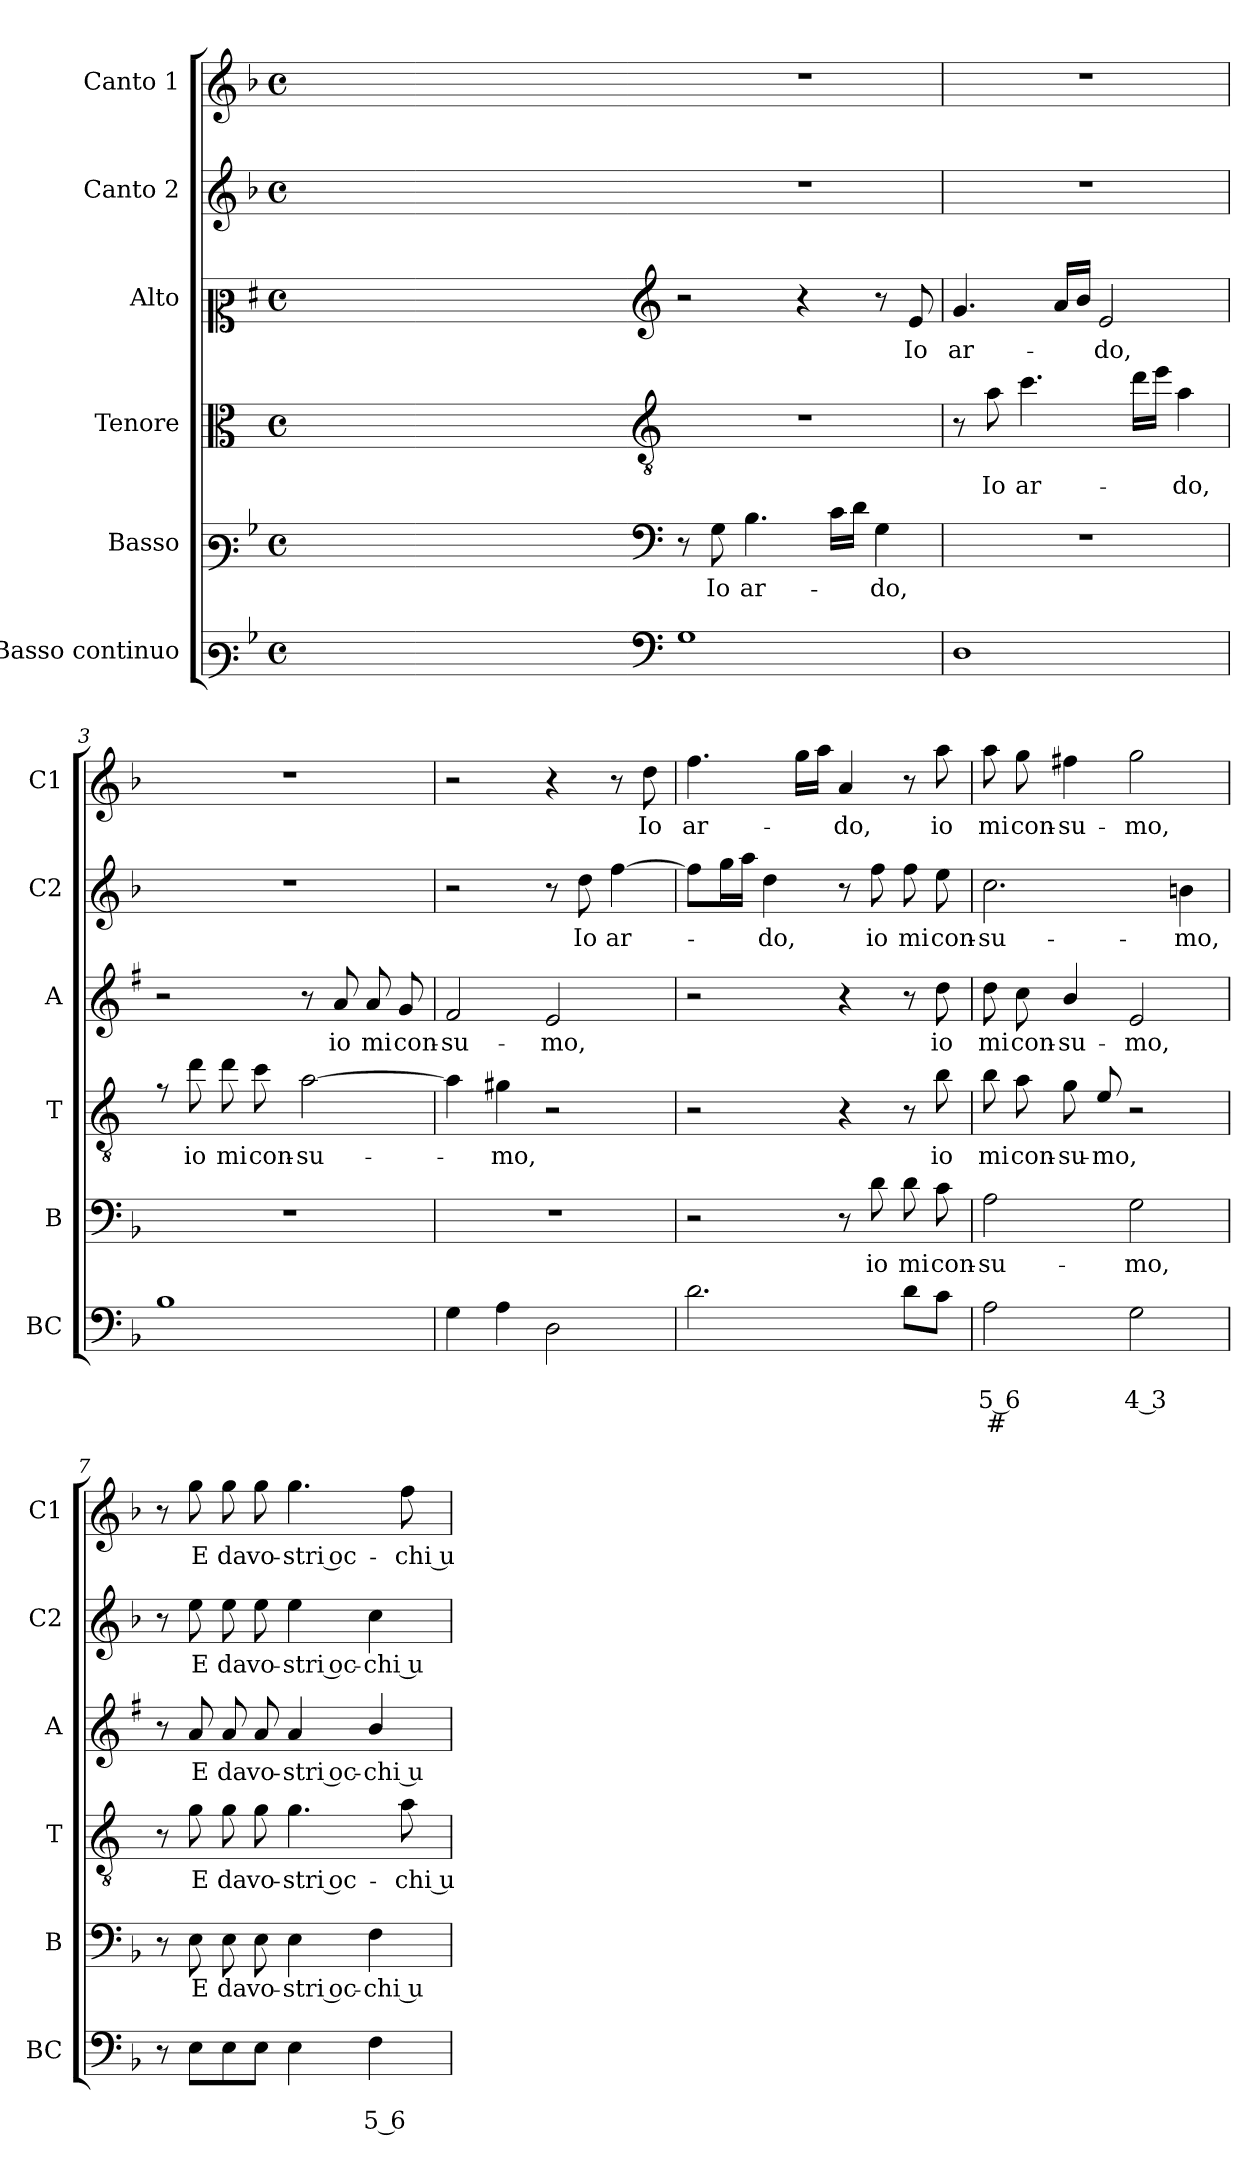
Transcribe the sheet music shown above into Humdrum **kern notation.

**kern	**text	**text	**text	**kern	**text	**kern	**text	**kern	**text	**kern	**text	**kern	**text
*part6	*part6	*part6	*part6	*part5	*part5	*part4	*part4	*part3	*part3	*part2	*part2	*part1	*part1
*staff6	*staff6	*staff6	*staff6	*staff5	*staff5	*staff4	*staff4	*staff3	*staff3	*staff2	*staff2	*staff1	*staff1
*I"Basso continuo	*	*	*	*I"Basso	*	*I"Tenore	*	*I"Alto	*	*I"Canto 2	*	*I"Canto 1	*
*I'BC	*	*	*	*I'B	*	*I'T	*	*I'A	*	*I'C2	*	*I'C1	*
*clefF3	*	*	*	*clefF3	*	*clefC3	*	*clefC2	*	*clefG2	*	*clefG2	*
*	*	*	*	*	*	*ITrd4c7	*	*ITrd1c2	*	*	*	*	*
*k[b-]	*	*	*	*k[b-]	*	*k[b-]	*	*k[b-]	*	*k[b-]	*	*k[b-]	*
*F:	*	*	*	*F:	*	*F:	*	*F:	*	*F:	*	*F:	*
*M4/4	*	*	*	*M4/4	*	*M4/4	*	*M4/4	*	*M4/4	*	*M4/4	*
*met(c)	*	*	*	*met(c)	*	*met(c)	*	*met(c)	*	*met(c)	*	*met(c)	*
=	=	=	=	=	=	=	=	=	=	=	=	=	=
1ryy	.	.	.	1ryy	.	1ryy	.	1ryy	.	1ryy	.	1ryy	.
=1X-	=1X-	=1X-	=1X-	=1X-	=1X-	=1X-	=1X-	=1X-	=1X-	=1X-	=1X-	=1X-	=1X-
4ryy	.	.	.	4ryy	.	4ryy	.	4ryy	.	4ryy	.	4ryy	.
4ryy	.	.	.	4ryy	.	4ryy	.	4ryy	.	4ryy	.	4ryy	.
4ryy	.	.	.	4ryy	.	4ryy	.	4ryy	.	4ryy	.	4ryy	.
4ryy	.	.	.	4ryy	.	4ryy	.	4ryy	.	4ryy	.	4ryy	.
=1-	=1-	=1-	=1-	=1-	=1-	=1-	=1-	=1-	=1-	=1-	=1-	=1-	=1-
*clefF4	*	*	*	*clefF4	*	*clefGv2	*	*clefG2	*	*	*	*	*
1G	.	.	.	8r	.	1r	.	2r	.	1r	.	1r	.
!	!	!	!	!	!LO:LY:b	!	!	!	!	!	!	!	!
.	.	.	.	8G\	Io	.	.	.	.	.	.	.	.
!	!	!	!	!	!LO:LY:b	!	!	!	!	!	!	!	!
.	.	.	.	4.B-\	ar-	.	.	.	.	.	.	.	.
.	.	.	.	.	.	.	.	4r	.	.	.	.	.
.	.	.	.	16c\LL	.	.	.	.	.	.	.	.	.
.	.	.	.	16d\JJ	.	.	.	.	.	.	.	.	.
!	!	!	!	!	!LO:LY:b	!	!	!	!	!	!	!	!
.	.	.	.	4G\	-do,	.	.	8r	.	.	.	.	.
!	!	!	!	!	!	!	!	!	!LO:LY:b	!	!	!	!
.	.	.	.	.	.	.	.	8d/	Io	.	.	.	.
=2	=2	=2	=2	=2	=2	=2	=2	=2	=2	=2	=2	=2	=2
!	!	!	!	!	!	!	!	!	!LO:LY:b	!	!	!	!
1D	.	.	.	1r	.	8r	.	4.f/	ar-	1r	.	1r	.
!	!	!	!	!	!	!	!LO:LY:b	!	!	!	!	!	!
.	.	.	.	.	.	8d\	Io	.	.	.	.	.	.
!	!	!	!	!	!	!	!LO:LY:b	!	!	!	!	!	!
.	.	.	.	.	.	4.f\	ar-	.	.	.	.	.	.
.	.	.	.	.	.	.	.	16g/LL	.	.	.	.	.
.	.	.	.	.	.	.	.	16a/JJ	.	.	.	.	.
!	!	!	!	!	!	!	!	!	!LO:LY:b	!	!	!	!
.	.	.	.	.	.	.	.	2d/	-do,	.	.	.	.
.	.	.	.	.	.	16g\LL	.	.	.	.	.	.	.
.	.	.	.	.	.	16a\JJ	.	.	.	.	.	.	.
!	!	!	!	!	!	!	!LO:LY:b	!	!	!	!	!	!
.	.	.	.	.	.	4d\	-do,	.	.	.	.	.	.
=3	=3	=3	=3	=3	=3	=3	=3	=3	=3	=3	=3	=3	=3
1B-	.	.	.	1r	.	8rf	.	2r	.	1r	.	1r	.
!	!	!	!	!	!	!	!LO:LY:b	!	!	!	!	!	!
.	.	.	.	.	.	8g\	io	.	.	.	.	.	.
!	!	!	!	!	!	!	!LO:LY:b	!	!	!	!	!	!
.	.	.	.	.	.	8g\	mi	.	.	.	.	.	.
!	!	!	!	!	!	!	!LO:LY:b	!	!	!	!	!	!
.	.	.	.	.	.	8f\	con-	.	.	.	.	.	.
!	!	!	!	!	!	!	!LO:LY:b	!	!	!	!	!	!
.	.	.	.	.	.	[2d\	-su-	8r	.	.	.	.	.
!	!	!	!	!	!	!	!	!	!LO:LY:b	!	!	!	!
.	.	.	.	.	.	.	.	8g/	io	.	.	.	.
!	!	!	!	!	!	!	!	!	!LO:LY:b	!	!	!	!
.	.	.	.	.	.	.	.	8g/	mi	.	.	.	.
!	!	!	!	!	!	!	!	!	!LO:LY:b	!	!	!	!
.	.	.	.	.	.	.	.	8f/	con-	.	.	.	.
=4	=4	=4	=4	=4	=4	=4	=4	=4	=4	=4	=4	=4	=4
!	!	!	!	!	!	!	!	!	!LO:LY:b	!	!	!	!
4G\	.	.	.	1r	.	4d\]	.	2e/	-su-	2r	.	2r	.
!	!	!	!	!	!	!	!LO:LY:b	!	!	!	!	!	!
4A\	.	.	.	.	.	4c#X\	-mo,	.	.	.	.	.	.
!	!	!	!	!	!	!	!	!	!LO:LY:b	!	!	!	!
2D\	.	.	.	.	.	2r	.	2d/	-mo,	8r	.	4r	.
!	!	!	!	!	!	!	!	!	!	!	!LO:LY:b	!	!
.	.	.	.	.	.	.	.	.	.	8dd\	Io	.	.
!	!	!	!	!	!	!	!	!	!	!	!LO:LY:b	!	!
.	.	.	.	.	.	.	.	.	.	[4ff\	ar-	8r	.
!	!	!	!	!	!	!	!	!	!	!	!	!	!LO:LY:b
.	.	.	.	.	.	.	.	.	.	.	.	8dd\	Io
!!LO:LB:g=z
=5	=5	=5	=5	=5	=5	=5	=5	=5	=5	=5	=5	=5	=5
!	!	!	!	!	!	!	!	!	!	!	!	!	!LO:LY:b
2.d\	.	.	.	2r	.	2r	.	2r	.	8ff\L]	.	4.ff\	ar-
.	.	.	.	.	.	.	.	.	.	16gg\L	.	.	.
.	.	.	.	.	.	.	.	.	.	16aa\JJ	.	.	.
!	!	!	!	!	!	!	!	!	!	!	!LO:LY:b	!	!
.	.	.	.	.	.	.	.	.	.	4dd\	-do,	.	.
.	.	.	.	.	.	.	.	.	.	.	.	16gg\LL	.
.	.	.	.	.	.	.	.	.	.	.	.	16aa\JJ	.
!	!	!	!	!	!	!	!	!	!	!	!	!	!LO:LY:b
.	.	.	.	8r	.	4r	.	4r	.	8r	.	4a/	-do,
!	!	!	!	!	!LO:LY:b	!	!	!	!	!	!LO:LY:b	!	!
.	.	.	.	8d\	io	.	.	.	.	8ff\	io	.	.
!	!	!	!	!	!LO:LY:b	!	!	!	!	!	!LO:LY:b	!	!
8d\L	.	.	.	8d\	mi	8r	.	8r	.	8ff\	mi	8r	.
!	!	!	!	!	!LO:LY:b	!	!LO:LY:b	!	!LO:LY:b	!	!LO:LY:b	!	!LO:LY:b
8c\J	.	.	.	8c\	con-	8e\	io	8cc\	io	8ee\	con-	8aa\	io
=6	=6	=6	=6	=6	=6	=6	=6	=6	=6	=6	=6	=6	=6
!	!	!LO:LY:b	!LO:LY:b	!	!LO:LY:b	!	!LO:LY:b	!	!LO:LY:b	!	!LO:LY:b	!	!LO:LY:b
2A\	.	5 6	#	2A\	-su-	8e\	mi	8cc\	mi	2.cc\	-su-	8aa\	mi
!	!	!	!	!	!	!	!LO:LY:b	!	!LO:LY:b	!	!	!	!LO:LY:b
.	.	.	.	.	.	8d\	con-	8b-\	con-	.	.	8gg\	con-
!	!	!	!	!	!	!	!LO:LY:b	!	!LO:LY:b	!	!	!	!LO:LY:b
.	.	.	.	.	.	8c\	-su-	4a/	-su-	.	.	4ff#X\	-su-
!	!	!	!	!	!	!	!LO:LY:b	!	!	!	!	!	!
.	.	.	.	.	.	8A/	-mo,	.	.	.	.	.	.
!	!	!LO:LY:b	!	!	!LO:LY:b	!	!	!	!LO:LY:b	!	!	!	!LO:LY:b
2G\	.	4 3	.	2G\	-mo,	2r	.	2d/	-mo,	.	.	2gg\	-mo,
!	!	!	!	!	!	!	!	!	!	!	!LO:LY:b	!	!
.	.	.	.	.	.	.	.	.	.	4bn\	-mo,	.	.
=7	=7	=7	=7	=7	=7	=7	=7	=7	=7	=7	=7	=7	=7
8r	.	.	.	8r	.	8r	.	8r	.	8r	.	8r	.
!	!	!	!	!	!LO:LY:b	!	!LO:LY:b	!	!LO:LY:b	!	!LO:LY:b	!	!LO:LY:b
8E\L	.	.	.	8E\	E	8c\	E	8g/	E	8ee\	E	8gg\	E
!	!	!	!	!	!LO:LY:b	!	!LO:LY:b	!	!LO:LY:b	!	!LO:LY:b	!	!LO:LY:b
8E\	.	.	.	8E\	da	8c\	da	8g/	da	8ee\	da	8gg\	da
!	!	!	!	!	!LO:LY:b	!	!LO:LY:b	!	!LO:LY:b	!	!LO:LY:b	!	!LO:LY:b
8E\J	.	.	.	8E\	vo-	8c\	vo-	8g/	vo-	8ee\	vo-	8gg\	vo-
!	!	!	!	!	!LO:LY:b	!	!LO:LY:b	!	!LO:LY:b	!	!LO:LY:b	!	!LO:LY:b
4E\	.	.	.	4E\	-stri oc-	4.c\	-stri oc-	4g/	-stri oc-	4ee\	-stri oc-	4.gg\	-stri oc-
!	!	!LO:LY:b	!	!	!LO:LY:b	!	!	!	!LO:LY:b	!	!LO:LY:b	!	!
4F\	.	5 6	.	4F\	-chi u-	.	.	4a/	-chi u-	4cc\	-chi u-	.	.
!	!	!	!	!	!	!	!LO:LY:b	!	!	!	!	!	!LO:LY:b
.	.	.	.	.	.	8d\	-chi u-	.	.	.	.	8ff\	-chi u-
=	=	=	=	=	=	=	=	=	=	=	=	=	=
*-	*-	*-	*-	*-	*-	*-	*-	*-	*-	*-	*-	*-	*-
